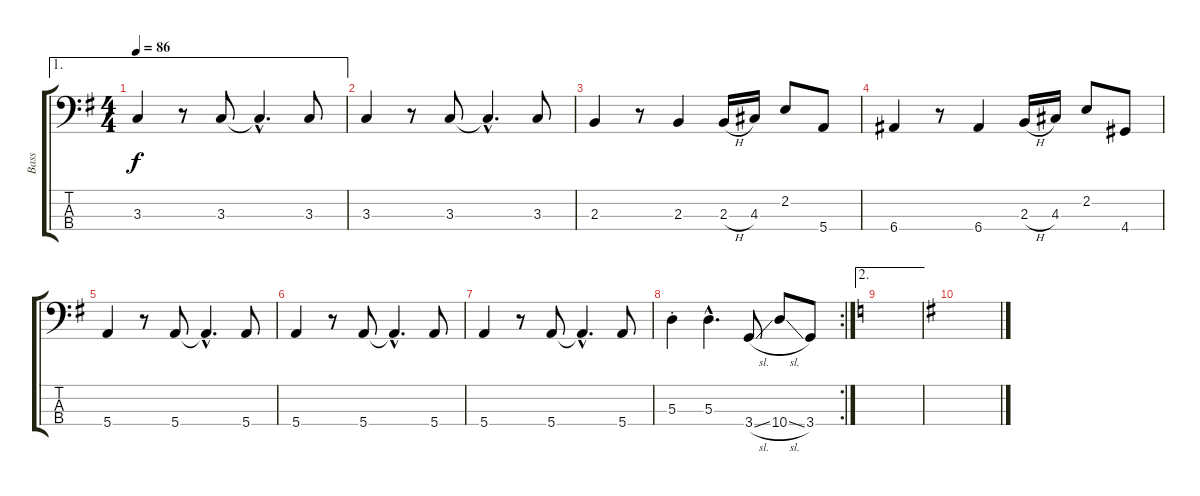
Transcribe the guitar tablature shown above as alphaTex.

\track ("Bass" "Bass") {instrument acousticbass}
\staff {score tabs}
\tuning (G2 D2 A1 E1) {hide}
\ae 1
\ts (4 4)
\tempo 86
\clef f4
\ks g
3.3.4{dy f} r.8 3.3.8 3.3{hac t}.4{d} 3.3.8 |
3.3.4 r.8 3.3.8 3.3{hac t}.4{d} 3.3.8 |
2.3.4 r.8 2.3.4 2.3{h}.16 4.3.16 2.2.8 5.4.8 |
6.4.4 r.8 6.4.4 2.3{h}.16 4.3.16 2.2.8 4.4.8 |
5.4.4 r.8 5.4.8 5.4{hac t}.4{d} 5.4.8 |
5.4.4 r.8 5.4.8 5.4{hac t}.4{d} 5.4.8 |
5.4.4 r.8 5.4.8 5.4{hac t}.4{d} 5.4.8 |
\rc 2
5.3{st}.4 5.3{hac}.4{d} 3.4{sl}.8 10.4{sl}.8 3.4.8 |
\ae 2
\ks c
|
\ks g
